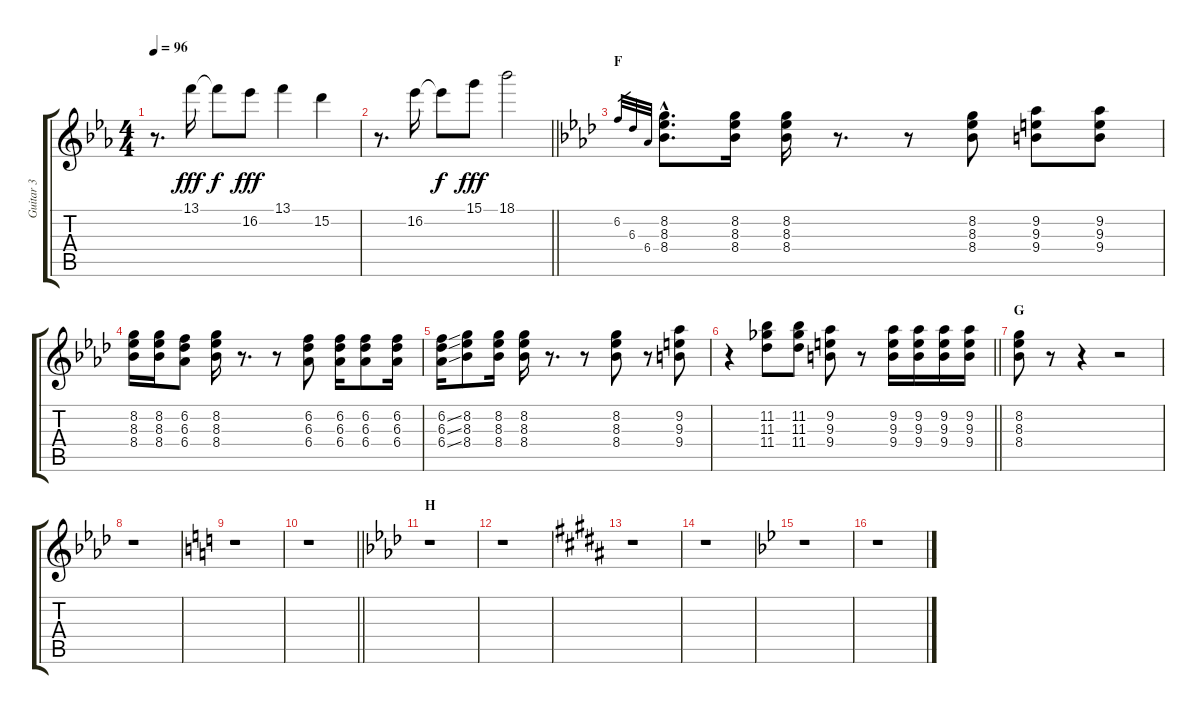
\track ("Guitar 3" "Guitar 3") {instrument distortionguitar}
\staff {score tabs}
\tuning (E4 B3 G3 D3 A2 E2) {hide}
\ts (4 4)
\tempo 96
\clef g2
\ks eb
r.8{d dy fff} 13.1.16 13.1{t}.8{dy f} 16.2.8{dy fff} 13.1.4 15.2.4 |
\barLineRight lightlight
r.8{d} 16.2.16 16.2{t}.8{dy f} 15.1.8{dy fff} 18.1.2 |
\section ("" "F")
\ks ab
6.2.32{gr} 6.3.32{gr} 6.4.32{gr} (8.2{hac} 8.3{hac} 8.4{hac}).8{d} (8.2 8.3 8.4).16 (8.2 8.3 8.4).16 r.8{d} r.8 (8.2 8.3 8.4).8 (9.2 9.3 9.4).8 (9.2 9.3 9.4).8 |
(8.2 8.3 8.4).16 (8.2 8.3 8.4).16 (6.2 6.3 6.4).8 (8.2 8.3 8.4).16 r.8{d} r.8 (6.2 6.3 6.4).8 (6.2 6.3 6.4).16 (6.2 6.3 6.4).8 (6.2 6.3 6.4).16 |
(6.2{ss} 6.3{ss} 6.4{ss}).16 (8.2 8.3 8.4).8 (8.2 8.3 8.4).16 (8.2 8.3 8.4).16 r.8{d} r.8 (8.2 8.3 8.4).8 r.8 (9.2 9.3 9.4).8 |
\barLineRight lightlight
r.4 (11.2 11.3 11.4).8 (11.2 11.3 11.4).8 (9.2 9.3 9.4).8 r.8 (9.2 9.3 9.4).16 (9.2 9.3 9.4).16 (9.2 9.3 9.4).16 (9.2 9.3 9.4).16 |
\section ("" "G")
(8.2 8.3 8.4).8 r.8 r.4 r.2 |
r.1 |
\ks c
r.1 |
\barLineRight lightlight
r.1 |
\section ("" "H")
\ks ab
r.1 |
r.1 |
\ks b
r.1 |
r.1 |
\ks bb
r.1 |
r.1
